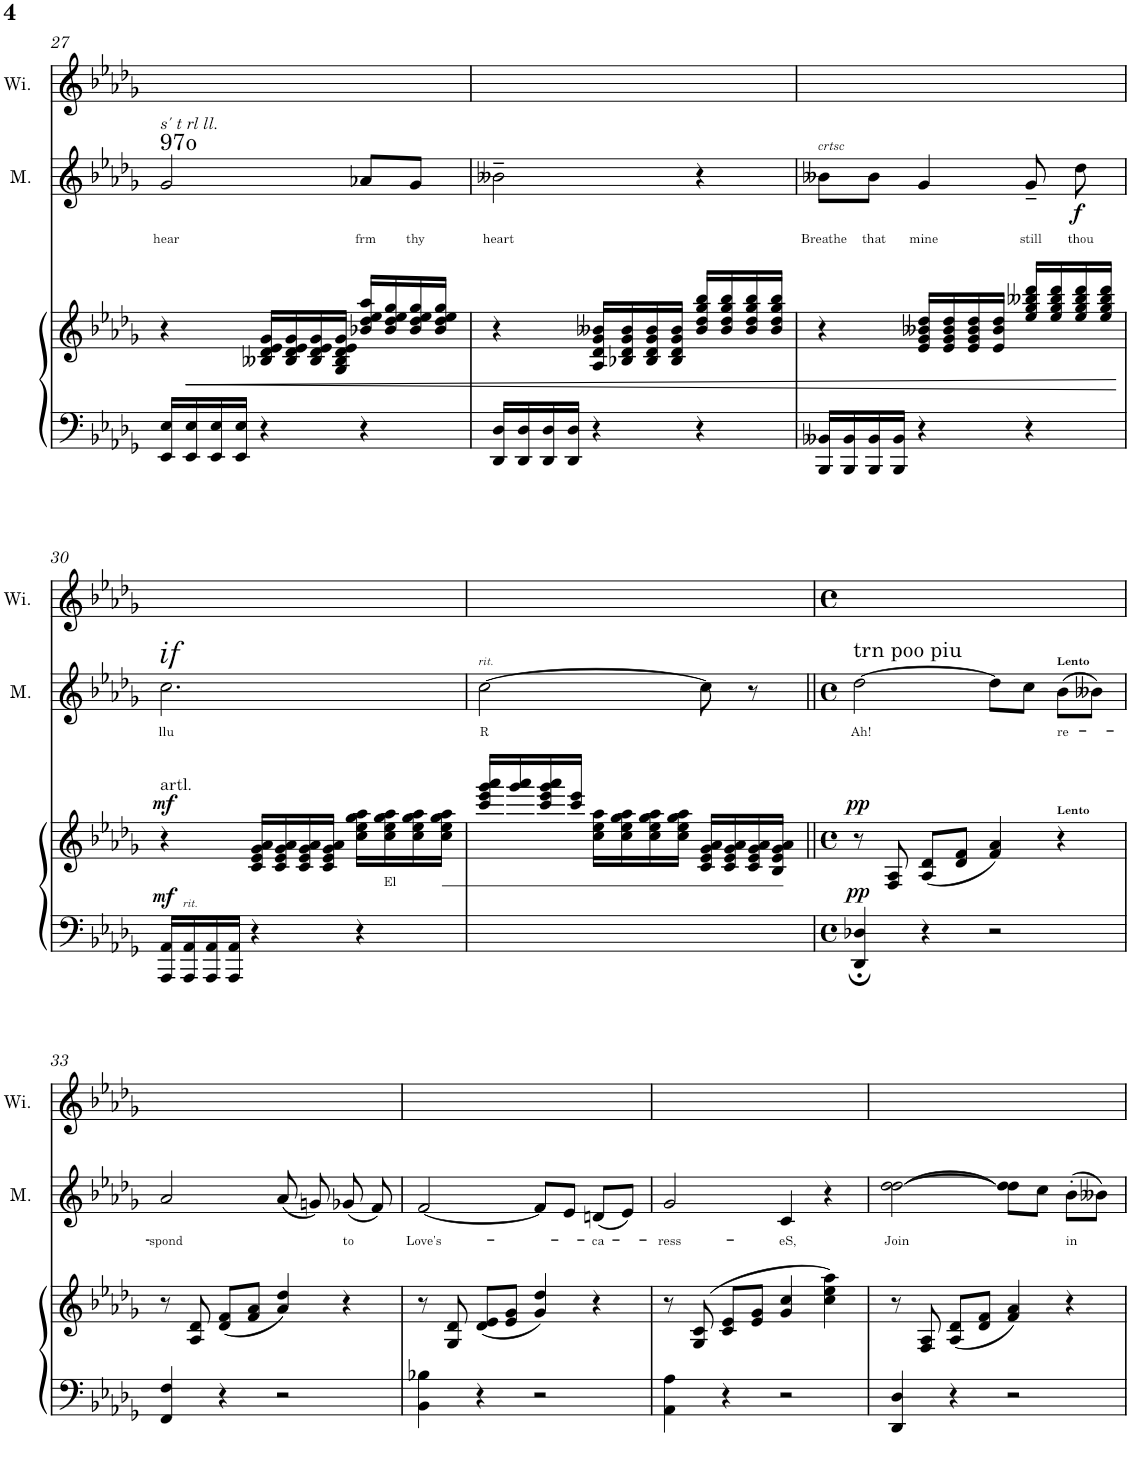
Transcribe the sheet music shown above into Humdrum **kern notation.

**kern	**dynam	**kern	**text	**dynam	**kern	**text	**dynam	**kern
*part4	*part4	*part3	*part3	*part3	*part2	*part2	*part2	*part1
*staff4	*staff4	*staff3	*staff3	*staff3	*staff2	*staff2	*staff2	*staff1
*I"Grand Piano	*	*I"Grand Piano	*	*	*I"Men	*	*	*I"Women
*I'Pno	*	*I'Pno	*	*	*I'M.	*	*	*
!!LO:PB:g=z
*clefF4	*	*clefG2	*	*	*clefG2	*	*	*clefG2
*k[b-e-a-d-g-]	*	*k[b-e-a-d-g-]	*	*	*k[b-e-a-d-g-]	*	*	*k[b-e-a-d-g-]
*D-:	*	*D-:	*	*	*D-:	*	*	*D-:
*M3/4	*	*M3/4	*	*	*M3/4	*	*	*M3/4
=27	=27	=27	=27	=27	=27	=27	=27	=27
!	!	!	!	!	!LO:TX:a:t=97o	!	!	!
!	!	!	!	!	!LO:TX:a:i:t=s' t rl ll.	!	!	!
!	!	!	!	!	!	!LO:LY:b	!	!
16EE-/ 16E-/LL	.	4r	.	.	2g-/	hear	.	2.ryy
16EE-/ 16E-/	.	.	.	.	.	.	.	.
16EE-/ 16E-/	.	.	.	.	.	.	.	.
16EE-/ 16E-/JJ	.	.	.	.	.	.	.	.
4r	.	16B--X/ 16d-/ 16e-/ 16g-/LL	.	.	.	.	.	.
.	.	16B--/ 16d-/ 16e-/ 16g-/	.	.	.	.	.	.
.	.	16B--/ 16d-/ 16e-/ 16g-/	.	.	.	.	.	.
.	.	16G-/ 16B--/ 16d-/ 16e-/ 16g-/JJ	.	.	.	.	.	.
!	!	!	!	!	!	!LO:LY:b	!	!
4r	.	16b-X/ 16dd-/ 16ee-/ 16aa-/LL	.	.	8a-X/L	frm	.	.
.	.	16b-/ 16dd-/ 16ee-/ 16gg-/	.	.	.	.	.	.
!	!	!	!	!	!	!LO:LY:b	!	!
.	.	16b-/ 16dd-/ 16ee-/ 16gg-/	.	.	8g-/J	thy	.	.
.	.	16b-/ 16dd-/ 16ee-/ 16gg-/JJ	.	.	.	.	.	.
=28	=28	=28	=28	=28	=28	=28	=28	=28
!	!	!	!	!	!	!LO:LY:b	!	!
16DD-/ 16D-/LL	.	4r	.	.	2b--X~\	heart	.	2.ryy
16DD-/ 16D-/	.	.	.	.	.	.	.	.
16DD-/ 16D-/	.	.	.	.	.	.	.	.
16DD-/ 16D-/JJ	.	.	.	.	.	.	.	.
4r	.	16A-/ 16d-/ 16g-/ 16b--X/LL	.	.	.	.	.	.
.	.	16B-X/ 16d-/ 16g-/ 16b--/	.	.	.	.	.	.
.	.	16B-/ 16d-/ 16g-/ 16b--/	.	.	.	.	.	.
.	.	16B-/ 16d-/ 16g-/ 16b--/JJ	.	.	.	.	.	.
4r	.	16b--/ 16dd-/ 16gg-/ 16bb-/LL	.	.	4r	.	.	.
.	.	16b--/ 16dd-/ 16gg-/ 16bb-/	.	.	.	.	.	.
.	.	16b--/ 16dd-/ 16gg-/ 16bb-/	.	.	.	.	.	.
.	.	16b--/ 16dd-/ 16gg-/ 16bb-/JJ	.	.	.	.	.	.
=29	=29	=29	=29	=29	=29	=29	=29	=29
!	!	!	!	!	!LO:TX:a:i:t=crtsc	!	!	!
!	!	!	!	!	!	!LO:LY:b	!	!
16BBB-/ 16BB--X/LL	.	4r	.	.	8b--X\L	Breathe	.	2.ryy
16BBB-/ 16BB--/	.	.	.	.	.	.	.	.
!	!	!	!	!	!	!LO:LY:b	!	!
16BBB-/ 16BB--/	.	.	.	.	8b--\J	that	.	.
16BBB-/ 16BB--/JJ	.	.	.	.	.	.	.	.
!	!	!	!	!	!	!LO:LY:b	!	!
4r	.	16e-/ 16g-/ 16b--X/ 16dd-/LL	.	.	4g-/	mine	.	.
.	.	16e-/ 16g-/ 16b--/ 16dd-/	.	.	.	.	.	.
.	.	16e-/ 16g-/ 16b--/ 16dd-/	.	.	.	.	.	.
.	.	16e-/ 16b--/ 16dd-/JJ	.	.	.	.	.	.
!	!	!	!	!	!	!LO:LY:b	!	!
4r	.	16ee-/ 16gg-/ 16bb--X/ 16ddd-/LL	.	.	8g-~/	still	.	.
.	.	16ee-/ 16gg-/ 16bb--/ 16ddd-/	.	.	.	.	.	.
!	!	!	!	!	!	!LO:LY:b	!LO:DY:b	!
.	.	16ee-/ 16gg-/ 16bb--/ 16ddd-/	.	.	8dd-\	thou	f	.
.	.	16ee-/ 16gg-/ 16bb--/ 16ddd-/JJ	.	.	.	.	.	.
!!LO:LB:g=z
=30	=30	=30	=30	=30	=30	=30	=30	=30
!	!	!	!	!	!LO:TX:a:i:t=if	!	!	!
!	!	!LO:TX:a:t=artl.	!	!	!	!	!	!
!	!LO:DY:a	!	!	!LO:DY:a	!	!LO:LY:b	!	!
16AAA-/ 16AA-/LL	mf	4r	.	mf	2.cc\	llu	.	2.ryy
!LO:TX:a:i:t=rit.	!	!	!	!	!	!	!	!
16AAA-/ 16AA-/	.	.	.	.	.	.	.	.
16AAA-/ 16AA-/	.	.	.	.	.	.	.	.
16AAA-/ 16AA-/JJ	.	.	.	.	.	.	.	.
4r	.	16c/ 16e-/ 16g-/ 16a-/LL	.	.	.	.	.	.
.	.	16c/ 16e-/ 16g-/ 16a-/	.	.	.	.	.	.
.	.	16c/ 16e-/ 16g-/ 16a-/	.	.	.	.	.	.
.	.	16c/ 16e-/ 16g-/ 16a-/JJ	.	.	.	.	.	.
4r	.	16cc\ 16ee-\ 16gg-\ 16aa-\LL	.	.	.	.	.	.
!	!	!	!LO:LY:b	!	!	!	!	!
.	.	16cc\ 16ee-\ 16gg-\ 16aa-\	El	.	.	.	.	.
.	.	16cc\ 16ee-\ 16gg-\ 16aa-\	.	.	.	.	.	.
.	.	16cc\ 16ee-\ 16gg-\ 16aa-\JJ	.	.	.	.	.	.
=31	=31	=31	=31	=31	=31	=31	=31	=31
!	!	!	!	!	!LO:TX:a:i:t=rit.	!	!	!
!	!	!	!	!	!	!LO:LY:b	!	!
2.ryy	.	16ccc/ 16eee-/ 16ggg-/ 16aaa-/LL	.	.	[>2cc\	R	.	2.ryy
.	.	16ggg-/ 16aaa-/	.	.	.	.	.	.
.	.	16ccc/ 16eee-/ 16ggg-/ 16aaa-/	.	.	.	.	.	.
.	.	16ccc/ 16eee-/JJ	.	.	.	.	.	.
.	.	16cc\ 16ee-\ 16aa-\LL	.	.	.	.	.	.
.	.	16cc\ 16ee-\ 16gg-\ 16aa-\	.	.	.	.	.	.
.	.	16cc\ 16ee-\ 16gg-\ 16aa-\	.	.	.	.	.	.
.	.	16cc\ 16ee-\ 16gg-\ 16aa-\JJ	.	.	.	.	.	.
.	.	16c/ 16e-/ 16g-/ 16a-/LL	.	.	8cc\]	.	.	.
.	.	16c/ 16e-/ 16g-/ 16a-/	.	.	.	.	.	.
.	.	16c/ 16e-/ 16g-/ 16a-/	.	.	8r	.	.	.
.	.	16B-/ 16e-/ 16g-/ 16a-/JJ	.	.	.	.	.	.
=32	=32	=32	=32	=32	=32	=32	=32	=32
*M4/4	*	*M4/4	*	*	*M4/4	*	*	*M4/4
*met(c)	*	*met(c)	*	*	*met(c)	*	*	*met(c)
!	!	!	!	!	!LO:TX:a:t=trn poo piu	!	!	!
!	!LO:DY:a	!	!	!LO:DY:a	!	!LO:LY:b	!	!
4DD-/; 4D-X/;	pp	8r	.	pp	[>2dd-\	Ah!	.	1ryy
.	.	8F/ 8A-/	.	.	.	.	.	.
4r	.	(<8A-/ 8d-/L	.	.	.	.	.	.
.	.	8d-/ 8f/J	.	.	.	.	.	.
2r	.	4f/ 4a-/)	.	.	8dd-\L]	.	.	.
.	.	.	.	.	8cc\J	.	.	.
!	!	!	!	!	!LO:TX:a:B:t=Lento	!	!	!
!	!	!LO:TX:a:B:t=Lento	!	!	!	!	!	!
!	!	!	!	!	!	!LO:LY:b	!	!
.	.	4r	.	.	(>8b-\L	re-	.	.
.	.	.	.	.	8b--X\J)	.	.	.
!!LO:LB:g=z
=33	=33	=33	=33	=33	=33	=33	=33	=33
!	!	!	!	!	!	!LO:LY:b	!	!
4FF/ 4F/	.	8r	.	.	2a-/	-spond	.	1ryy
.	.	8A-/ 8d-/	.	.	.	.	.	.
4r	.	(<8d-/ 8f/L	.	.	.	.	.	.
.	.	8f/ 8a-/J	.	.	.	.	.	.
2r	.	4a-/ 4dd-/)	.	.	(<8a-/	.	.	.
.	.	.	.	.	8gn/)	.	.	.
!	!	!	!	!	!	!LO:LY:b	!	!
.	.	4r	.	.	(<8g-X/	to	.	.
.	.	.	.	.	8f/)	.	.	.
=34	=34	=34	=34	=34	=34	=34	=34	=34
!	!	!	!	!	!	!LO:LY:b	!	!
4BB-\ 4B-X\	.	8r	.	.	[<2f/	Love's-	.	1ryy
.	.	8G-/ 8d-/	.	.	.	.	.	.
4r	.	(<8d-/ 8e-/L	.	.	.	.	.	.
.	.	8e-/ 8g-/J	.	.	.	.	.	.
2r	.	4g-/ 4dd-/)	.	.	8f/L]	.	.	.
.	.	.	.	.	8e-/J	.	.	.
!	!	!	!	!	!	!LO:LY:b	!	!
.	.	4r	.	.	(<8dn/L	-ca-	.	.
.	.	.	.	.	8e-/J)	.	.	.
=35	=35	=35	=35	=35	=35	=35	=35	=35
!	!	!	!	!	!	!LO:LY:b	!	!
4AA-\ 4A-\	.	8r	.	.	2g-/	-ress-	.	1ryy
.	.	(>8G-/ 8c/	.	.	.	.	.	.
4r	.	8c/ 8e-/L	.	.	.	.	.	.
.	.	8e-/ 8g-/J	.	.	.	.	.	.
!	!	!	!	!	!	!LO:LY:b	!	!
2r	.	4g-/ 4cc/	.	.	4c/	-eS,	.	.
.	.	4cc\ 4ee-\ 4aa-\)	.	.	4r	.	.	.
=36	=36	=36	=36	=36	=36	=36	=36	=36
!	!	!	!	!	!	!LO:LY:b	!	!
4DD-/ 4D-/	.	8r	.	.	[>2dd-\ [>2dd-\	Join	.	1ryy
.	.	8F/ 8A-/	.	.	.	.	.	.
4r	.	(<8A-/ 8d-/L	.	.	.	.	.	.
.	.	8d-/ 8f/J	.	.	.	.	.	.
2r	.	4f/ 4a-/)	.	.	8dd-\] 8dd-\]L	.	.	.
.	.	.	.	.	8cc\J	.	.	.
!	!	!	!	!	!	!LO:LY:b	!	!
.	.	4r	.	.	(>8b-'\L	in	.	.
.	.	.	.	.	8b--X\J)	.	.	.
=	=	=	=	=	=	=	=	=
*-	*-	*-	*-	*-	*-	*-	*-	*-
